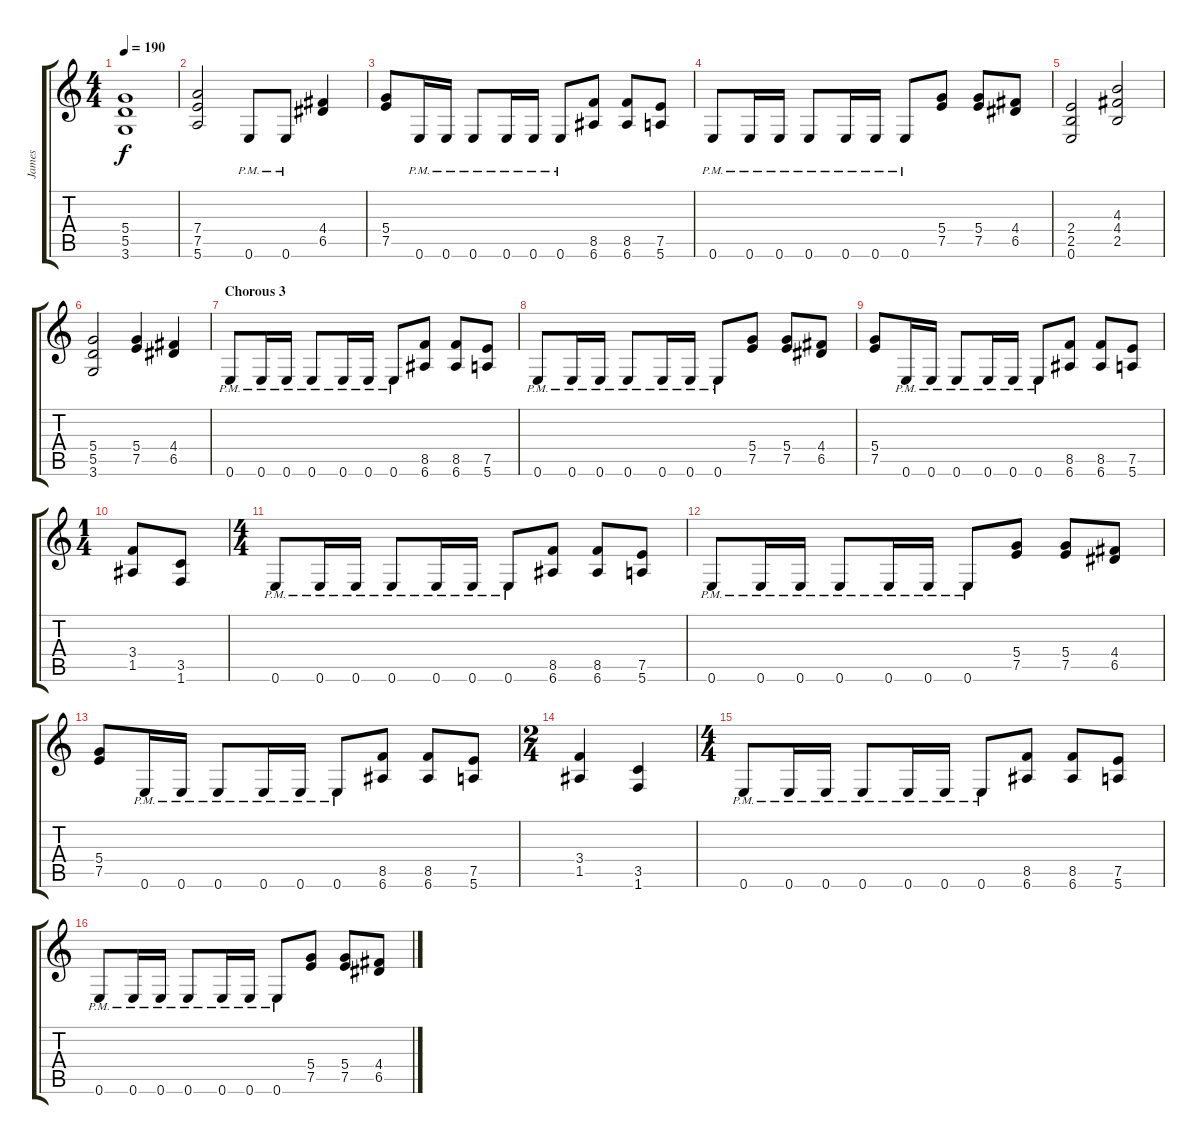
\track ("James" "James") {instrument distortionguitar}
\staff {score tabs}
\tuning (E4 B3 G3 D3 A2 E2) {hide}
\ts (4 4)
\tempo 190
\clef g2
\ks c
(5.4 5.5 3.6).1{dy f} |
(7.4 7.5 5.6).2 0.6{pm}.8 0.6{pm}.8 (4.4 6.5).4 |
(5.4 7.5).8 0.6{pm}.16 0.6{pm}.16 0.6{pm}.8 0.6{pm}.16 0.6{pm}.16 0.6{pm}.8 (8.5 6.6).8 (8.5 6.6).8 (7.5 5.6).8 |
0.6{pm}.8 0.6{pm}.16 0.6{pm}.16 0.6{pm}.8 0.6{pm}.16 0.6{pm}.16 0.6{pm}.8 (5.4 7.5).8 (5.4 7.5).8 (4.4 6.5).8 |
(2.4 2.5 0.6).2 (4.3 4.4 2.5).2 |
(5.4 5.5 3.6).2 (5.4 7.5).4 (4.4 6.5).4 |
\section ("" "Chorous 3")
0.6{pm}.8 0.6{pm}.16 0.6{pm}.16 0.6{pm}.8 0.6{pm}.16 0.6{pm}.16 0.6{pm}.8 (8.5 6.6).8 (8.5 6.6).8 (7.5 5.6).8 |
0.6{pm}.8 0.6{pm}.16 0.6{pm}.16 0.6{pm}.8 0.6{pm}.16 0.6{pm}.16 0.6{pm}.8 (5.4 7.5).8 (5.4 7.5).8 (4.4 6.5).8 |
(5.4 7.5).8 0.6{pm}.16 0.6{pm}.16 0.6{pm}.8 0.6{pm}.16 0.6{pm}.16 0.6{pm}.8 (8.5 6.6).8 (8.5 6.6).8 (7.5 5.6).8 |
\ts (1 4)
(3.4 1.5).8 (3.5 1.6).8 |
\ts (4 4)
0.6{pm}.8 0.6{pm}.16 0.6{pm}.16 0.6{pm}.8 0.6{pm}.16 0.6{pm}.16 0.6{pm}.8 (8.5 6.6).8 (8.5 6.6).8 (7.5 5.6).8 |
0.6{pm}.8 0.6{pm}.16 0.6{pm}.16 0.6{pm}.8 0.6{pm}.16 0.6{pm}.16 0.6{pm}.8 (5.4 7.5).8 (5.4 7.5).8 (4.4 6.5).8 |
(5.4 7.5).8 0.6{pm}.16 0.6{pm}.16 0.6{pm}.8 0.6{pm}.16 0.6{pm}.16 0.6{pm}.8 (8.5 6.6).8 (8.5 6.6).8 (7.5 5.6).8 |
\ts (2 4)
(3.4 1.5).4 (3.5 1.6).4 |
\ts (4 4)
0.6{pm}.8 0.6{pm}.16 0.6{pm}.16 0.6{pm}.8 0.6{pm}.16 0.6{pm}.16 0.6{pm}.8 (8.5 6.6).8 (8.5 6.6).8 (7.5 5.6).8 |
0.6{pm}.8 0.6{pm}.16 0.6{pm}.16 0.6{pm}.8 0.6{pm}.16 0.6{pm}.16 0.6{pm}.8 (5.4 7.5).8 (5.4 7.5).8 (4.4 6.5).8
